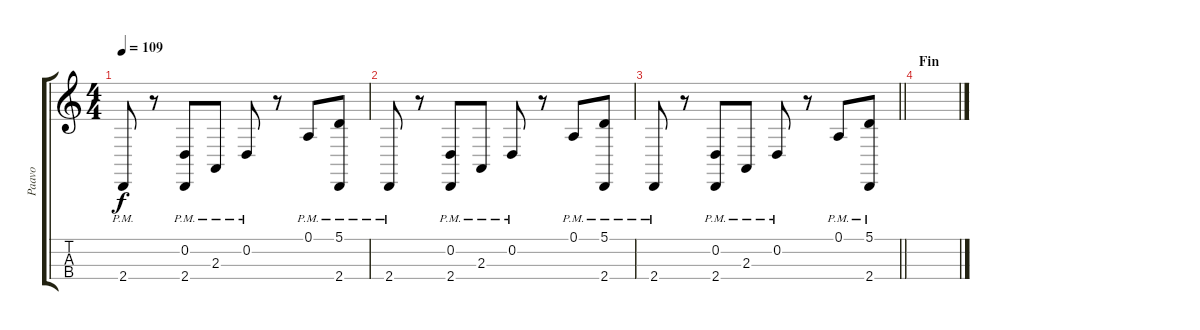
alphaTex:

\track ("Paavo" "Paavo") {instrument cello}
\staff {score tabs}
\tuning (A3 D3 G2 C2) {hide}
\ts (4 4)
\tempo 109
\clef g2
\ks c
2.4{pm}.8{dy f} r.8 (0.2{pm} 2.4).8 2.3{pm}.8 0.2{pm}.8 r.8 0.1{pm}.8 (5.1{pm} 2.4).8 |
2.4{pm}.8 r.8 (0.2{pm} 2.4).8 2.3{pm}.8 0.2{pm}.8 r.8 0.1{pm}.8 (5.1{pm} 2.4).8 |
\barLineRight lightlight
2.4{pm}.8 r.8 (0.2{pm} 2.4).8 2.3{pm}.8 0.2{pm}.8 r.8 0.1{pm}.8 (5.1{pm} 2.4).8 |
\section ("" "Fin")
